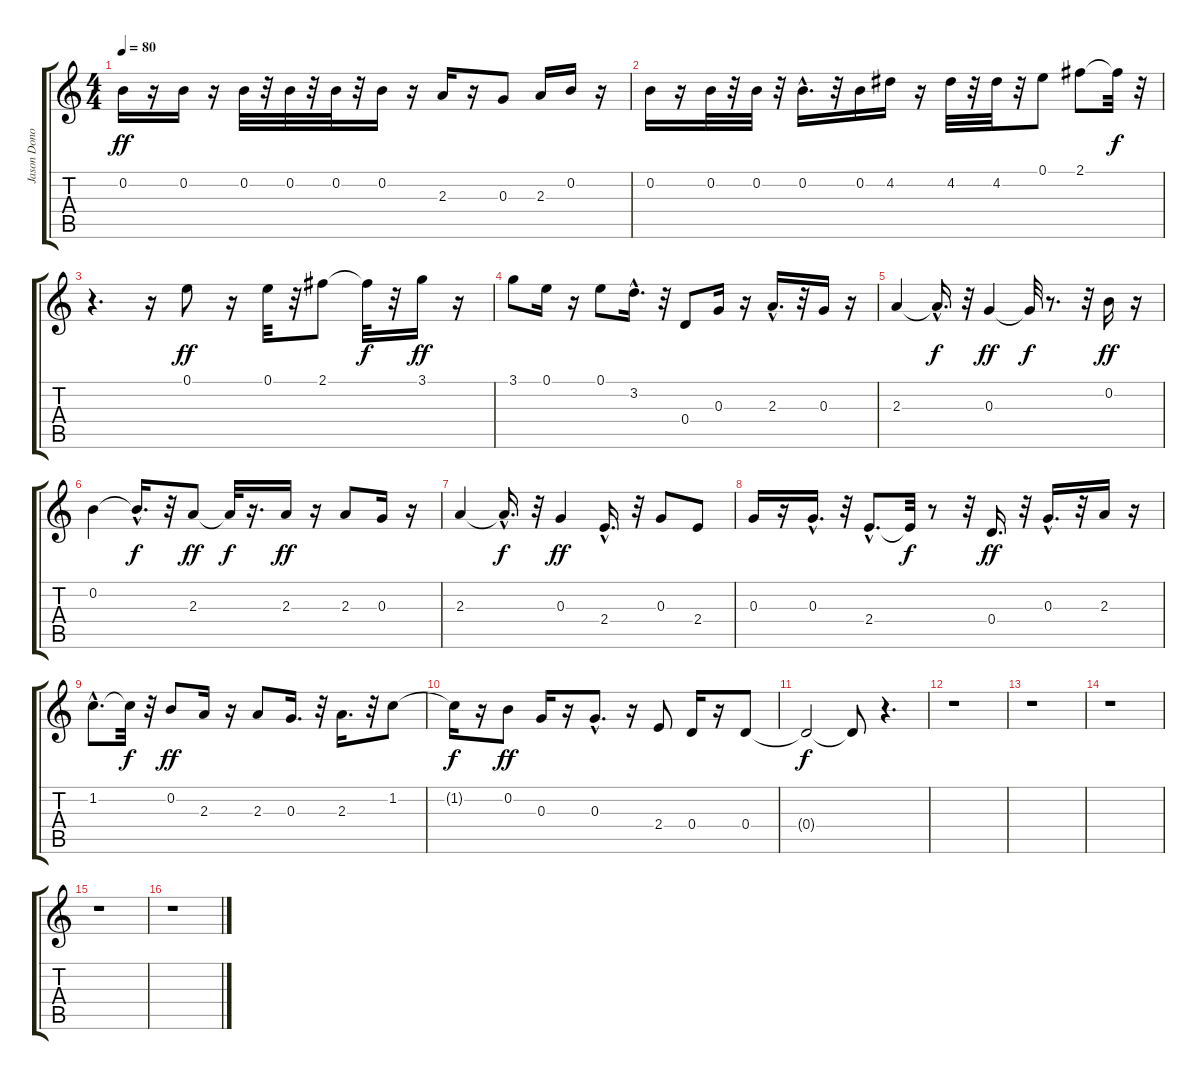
\track ("Jason Donovan" "Jason Dono") {instrument electricguitarjazz}
\staff {score tabs}
\tuning (E4 B3 G3 D3 A2 E2) {hide}
\ts (4 4)
\tempo 80
\clef g2
\ks c
0.2.16{dy ff} r.16 0.2.16 r.16 0.2.32 r.32 0.2.32 r.32 0.2.32 r.32 0.2.16 r.16 2.3.16 r.16 0.3.8 2.3.16 0.2.16 r.16 |
0.2.16 r.16 0.2.32 r.32 0.2.32 r.32 0.2{hac}.16{d} r.32 0.2.16 4.2.16 r.16 4.2.32 r.32 4.2.32 r.32 0.1.8 2.1.8 2.1{t}.32{dy f} r.32 |
r.4{d} r.16 0.1.8{dy ff} r.16 0.1.32 r.32 2.1.8 2.1{t}.32{dy f} r.32 3.1.16{dy ff} r.16 |
3.1.8 0.1.16 r.16 0.1.8 3.2{hac}.16{d} r.32 0.4.8 0.3.16 r.16 2.3{hac}.16{d} r.32 0.3.16 r.16 |
2.3.4 2.3{hac t}.16{d dy f} r.32 0.3.4{dy ff} 0.3{t}.32{dy f} r.8{d} r.32 0.2.16{dy ff} r.16 |
0.2.4 0.2{hac t}.16{d dy f} r.32 2.3.8{dy ff} 2.3{t}.32{dy f} r.16{d} 2.3.16{dy ff} r.16 2.3.8 0.3.16 r.16 |
2.3.4 2.3{hac t}.16{d dy f} r.32 0.3.4{dy ff} 2.4{hac}.16{d} r.32 0.3.8 2.4.8 |
0.3.16 r.16 0.3{hac}.16{d} r.32 2.4{hac}.8{d} 2.4{t}.32{dy f} r.8 r.32 0.4.16{d dy ff} r.32 0.3{hac}.16{d} r.32 2.3.16 r.16 |
1.2{hac}.8{d} 1.2{t}.32{dy f} r.32 0.2.8{dy ff} 2.3.16 r.16 2.3.8 0.3.16{d} r.32 2.3.16{d} r.32 1.2.8 |
1.2{t}.16{dy f} r.16 0.2.8{dy ff} 0.3.16 r.16 0.3{hac}.8{d} r.16 2.4.8 0.4.16 r.16 0.4.8 |
0.4{t}.2{dy f} 0.4{t}.8 r.4{d} |
r.1 |
r.1 |
r.1 |
r.1 |
r.1
